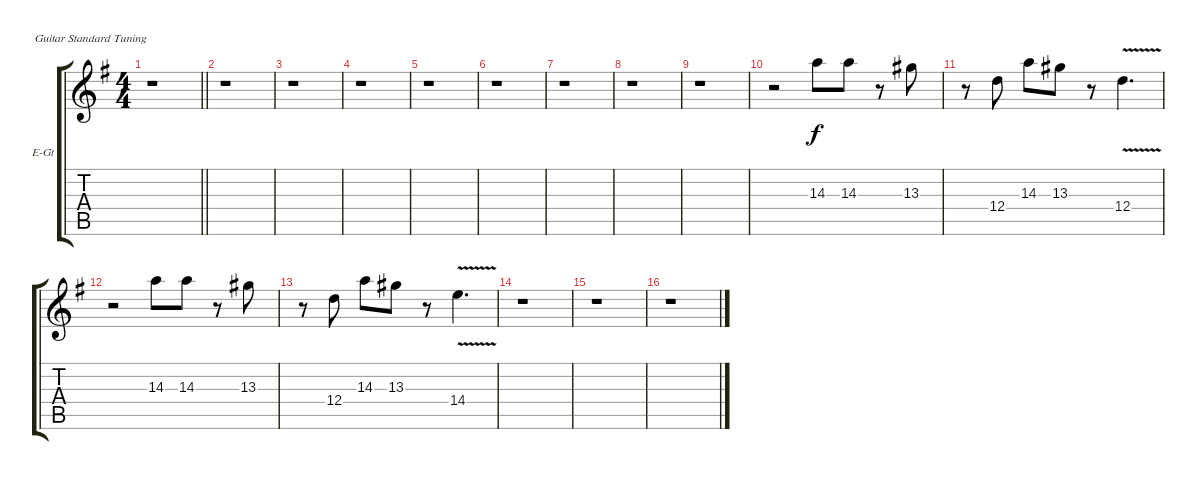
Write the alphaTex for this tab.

\defaultSystemsLayout 4
\bracketExtendMode groupsimilarinstruments
\firstSystemTrackNameOrientation horizontal
\otherSystemsTrackNameOrientation horizontal
\track ("Guitar 5" "E-Gt") {instrument distortionguitar}
\staff {score tabs}
\tuning (E4 B3 G3 D3 A2 E2)
\ts (4 4)
\tempo (188 hide)
\clef g2
\barLineRight lightlight
\ks g
r.1{dy f} |
r.1 |
r.1 |
r.1 |
r.1 |
r.1 |
r.1 |
r.1 |
r.1 |
r.2 14.3.8 14.3.8 r.8 13.3.8 |
r.8 12.4.8 14.3.8 13.3.8 r.8 12.4{v}.4{d} |
r.2 14.3.8 14.3.8 r.8 13.3.8 |
r.8 12.4.8 14.3.8 13.3.8 r.8 14.4{v}.4{d} |
r.1 |
r.1 |
r.1
